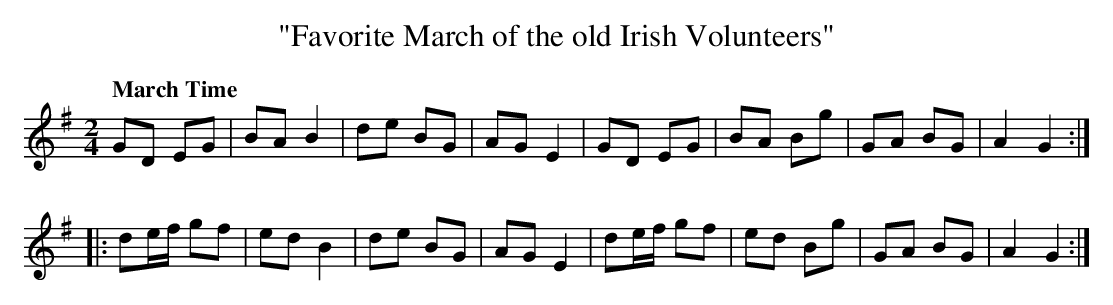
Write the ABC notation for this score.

X:1
T:"Favorite March of the old Irish Volunteers"
M:2/4
L:1/8
Q:"March Time"
K:G
GD EG|BA B2|de BG|AG E2|GD EG|BA Bg|GA BG |A2G2:|
|:de/f/ gf|ed B2|de BG|AG E2|de/f/ gf|ed Bg|GA BG|A2G2:|
